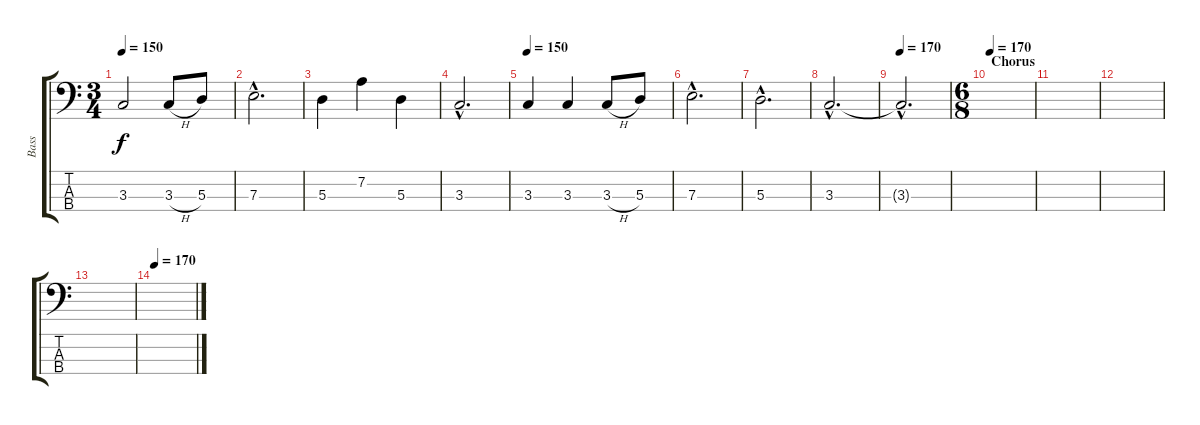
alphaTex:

\track ("Bass" "Bass") {instrument electricbassfinger}
\staff {score tabs}
\tuning (G2 D2 A1 E1) {hide}
\ts (3 4)
\tempo 150
\clef f4
\ks c
3.3.2{dy f} 3.3{h}.8 5.3.8 |
7.3{hac}.2{d} |
5.3.4 7.2.4 5.3.4 |
3.3{hac}.2{d} |
\tempo 150
3.3.4 3.3.4 3.3{h}.8 5.3.8 |
7.3{hac}.2{d} |
5.3{hac}.2{d} |
3.3{hac}.2{d} |
\tempo 170
3.3{hac t}.2{d} |
\ts (6 8)
\section ("" "Chorus")
\tempo 170
|
|
|
|
\tempo 170
